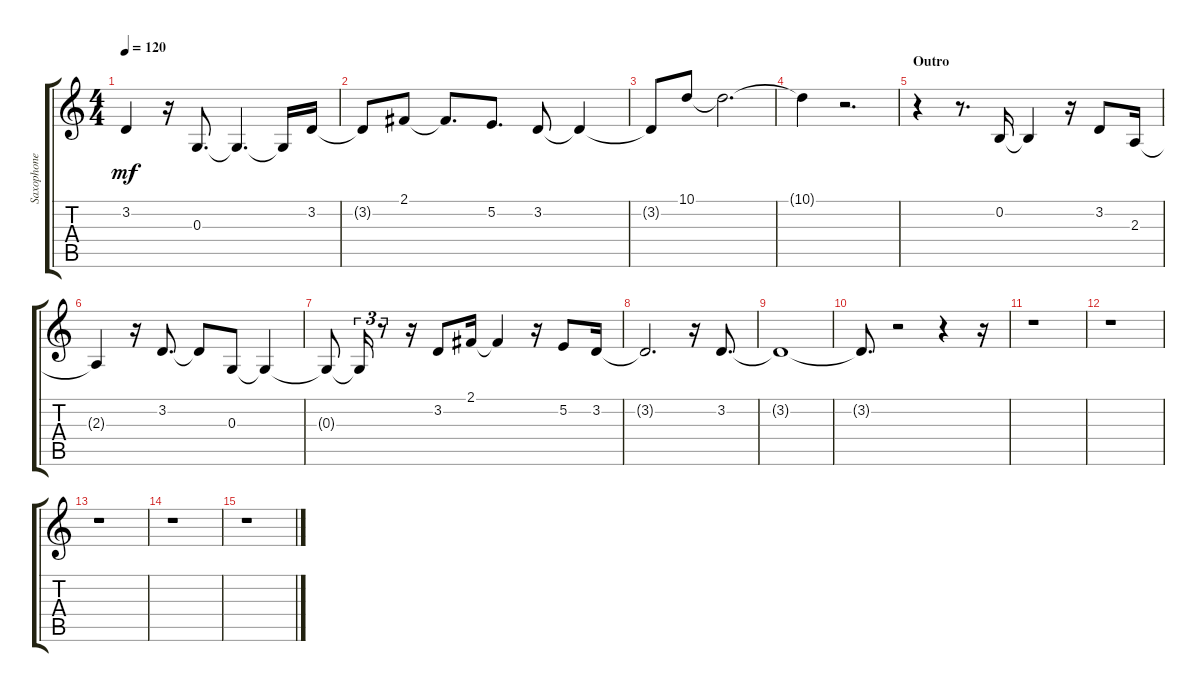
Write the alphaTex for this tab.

\track ("Saxophone : Alto in Eb" "Saxophone ") {instrument altosax}
\staff {score tabs}
\tuning (E4 B3 G3 D3 A2 E2) {hide}
\ts (4 4)
\tempo 120
\clef g2
\ks aminor
3.2{t}.4{dy mf} r.16 0.3.8{d} 0.3{t}.4{d} 0.3{t}.16 3.2.16 |
3.2{t}.8 2.1.8 2.1{t}.8{d} 5.2.8{d} 3.2.8 3.2{t}.4 |
3.2{t}.8 10.1.8 10.1{t}.2{d} |
10.1{t}.4 r.2{d} |
\section ("" "Outro")
r.4 r.8{d} 0.2.16 0.2{t}.4 r.16 3.2.8 2.3.16 |
2.3{t}.4 r.16 3.2.8{d} 3.2{t}.8 0.3.8 0.3{t}.4 |
0.3{t}.8 0.3{t}.16{tu (3 2)} r.8{tu (3 2)} r.16 3.2.8 2.1.16 2.1{t}.4 r.16 5.2.8 3.2.16 |
3.2{t}.2{d} r.16 3.2.8{d} |
3.2{t}.1 |
3.2{t}.8{d} r.2 r.4 r.16 |
r.1 |
r.1 |
r.1 |
r.1 |
r.1
